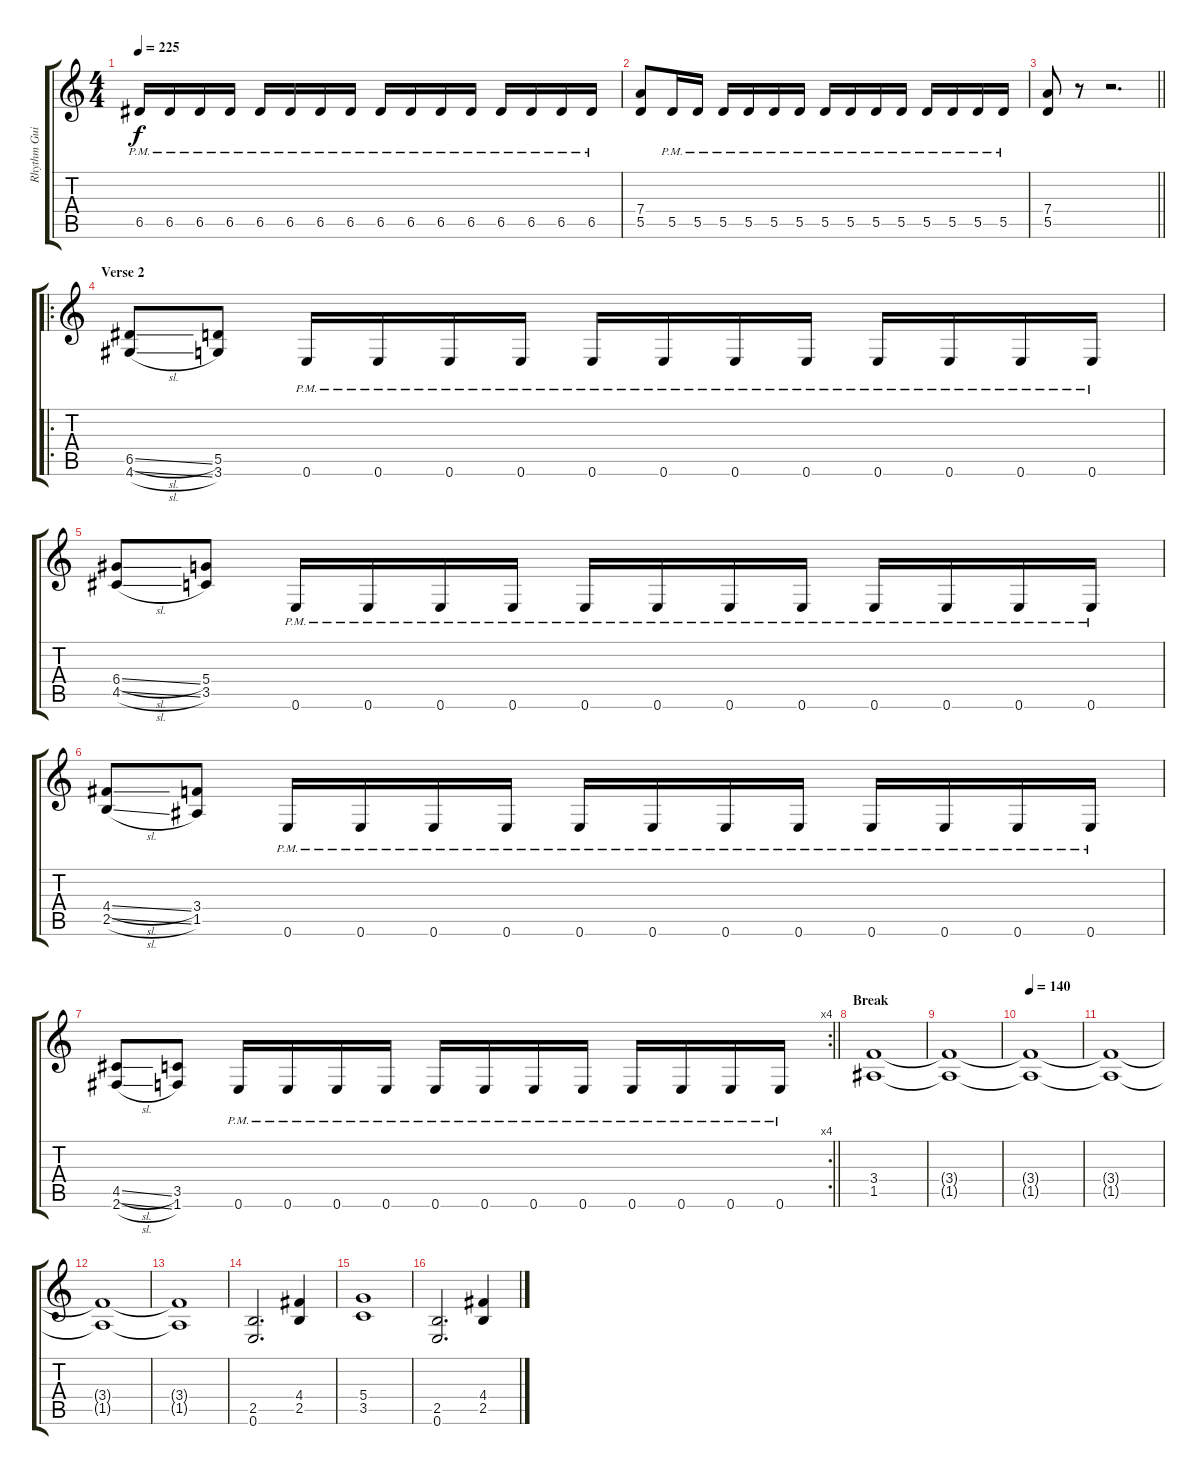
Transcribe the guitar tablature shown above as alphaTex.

\track ("Rhythm Guitar" "Rhythm Gui") {instrument distortionguitar}
\staff {score tabs}
\tuning (E4 B3 G3 D3 A2 E2) {hide}
\ts (4 4)
\tempo 225
\clef g2
\ks c
6.5{pm}.16{dy f} 6.5{pm}.16 6.5{pm}.16 6.5{pm}.16 6.5{pm}.16 6.5{pm}.16 6.5{pm}.16 6.5{pm}.16 6.5{pm}.16 6.5{pm}.16 6.5{pm}.16 6.5{pm}.16 6.5{pm}.16 6.5{pm}.16 6.5{pm}.16 6.5{pm}.16 |
(7.4 5.5).8 5.5{pm}.16 5.5{pm}.16 5.5{pm}.16 5.5{pm}.16 5.5{pm}.16 5.5{pm}.16 5.5{pm}.16 5.5{pm}.16 5.5{pm}.16 5.5{pm}.16 5.5{pm}.16 5.5{pm}.16 5.5{pm}.16 5.5{pm}.16 |
\barLineRight lightlight
(7.4 5.5).8 r.8 r.2{d} |
\ro
\section ("" "Verse 2")
(6.5{sl} 4.6{sl}).8 (5.5 3.6).8 0.6{pm}.16 0.6{pm}.16 0.6{pm}.16 0.6{pm}.16 0.6{pm}.16 0.6{pm}.16 0.6{pm}.16 0.6{pm}.16 0.6{pm}.16 0.6{pm}.16 0.6{pm}.16 0.6{pm}.16 |
(6.4{sl} 4.5{sl}).8 (5.4 3.5).8 0.6{pm}.16 0.6{pm}.16 0.6{pm}.16 0.6{pm}.16 0.6{pm}.16 0.6{pm}.16 0.6{pm}.16 0.6{pm}.16 0.6{pm}.16 0.6{pm}.16 0.6{pm}.16 0.6{pm}.16 |
(4.4{sl} 2.5{sl}).8 (3.4 1.5).8 0.6{pm}.16 0.6{pm}.16 0.6{pm}.16 0.6{pm}.16 0.6{pm}.16 0.6{pm}.16 0.6{pm}.16 0.6{pm}.16 0.6{pm}.16 0.6{pm}.16 0.6{pm}.16 0.6{pm}.16 |
\rc 4
\barLineRight lightlight
(4.5{sl} 2.6{sl}).8 (3.5 1.6).8 0.6{pm}.16 0.6{pm}.16 0.6{pm}.16 0.6{pm}.16 0.6{pm}.16 0.6{pm}.16 0.6{pm}.16 0.6{pm}.16 0.6{pm}.16 0.6{pm}.16 0.6{pm}.16 0.6{pm}.16 |
\section ("" "Break")
(3.4 1.5).1 |
(3.4{t} 1.5{t}).1 |
\tempo 140
(3.4{t} 1.5{t}).1 |
(3.4{t} 1.5{t}).1 |
(3.4{t} 1.5{t}).1 |
(3.4{t} 1.5{t}).1 |
(2.5 0.6).2{d} (4.4 2.5).4 |
(5.4 3.5).1 |
(2.5 0.6).2{d} (4.4 2.5).4
